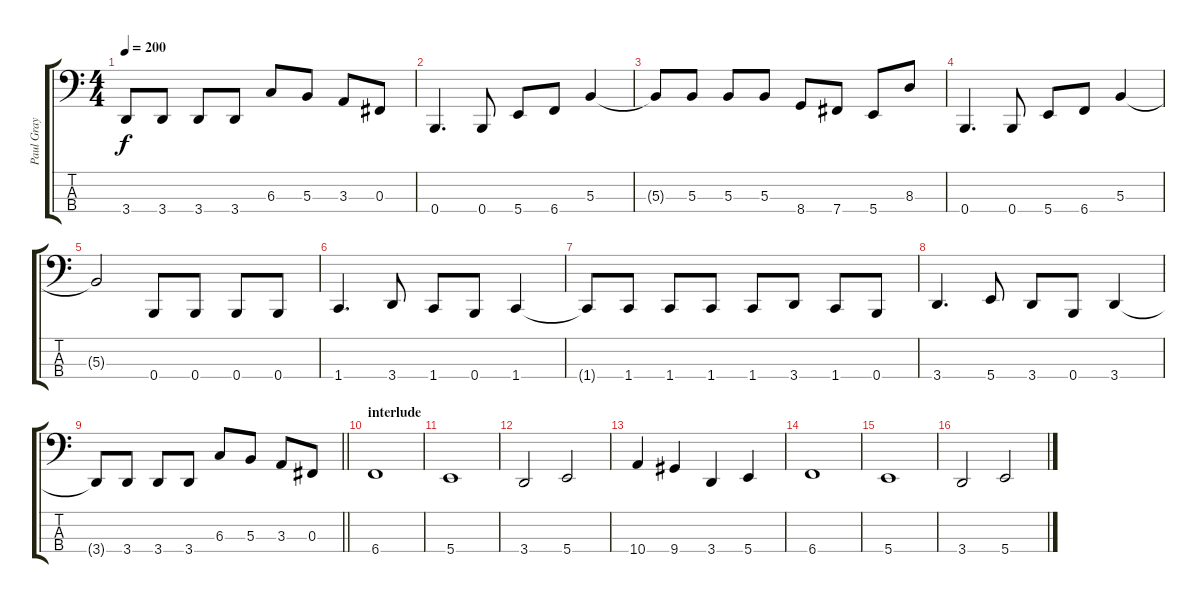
\track ("Paul Gray" "Paul Gray") {instrument electricbasspick}
\staff {score tabs}
\tuning (E2 B1 Gb1 B0) {hide}
\ts (4 4)
\tempo 200
\clef f4
\ks c
3.4{t}.8{dy f} 3.4.8 3.4.8 3.4.8 6.3.8 5.3.8 3.3.8 0.3.8 |
0.4.4{d} 0.4.8 5.4.8 6.4.8 5.3.4 |
5.3{t}.8 5.3.8 5.3.8 5.3.8 8.4.8 7.4.8 5.4.8 8.3.8 |
0.4.4{d} 0.4.8 5.4.8 6.4.8 5.3.4 |
5.3{t}.2 0.4.8 0.4.8 0.4.8 0.4.8 |
1.4.4{d} 3.4.8 1.4.8 0.4.8 1.4.4 |
1.4{t}.8 1.4.8 1.4.8 1.4.8 1.4.8 3.4.8 1.4.8 0.4.8 |
3.4.4{d} 5.4.8 3.4.8 0.4.8 3.4.4 |
\barLineRight lightlight
3.4{t}.8 3.4.8 3.4.8 3.4.8 6.3.8 5.3.8 3.3.8 0.3.8 |
\section ("" "interlude")
6.4.1 |
5.4.1 |
3.4.2 5.4.2 |
10.4.4 9.4.4 3.4.4 5.4.4 |
6.4.1 |
5.4.1 |
3.4.2 5.4.2
